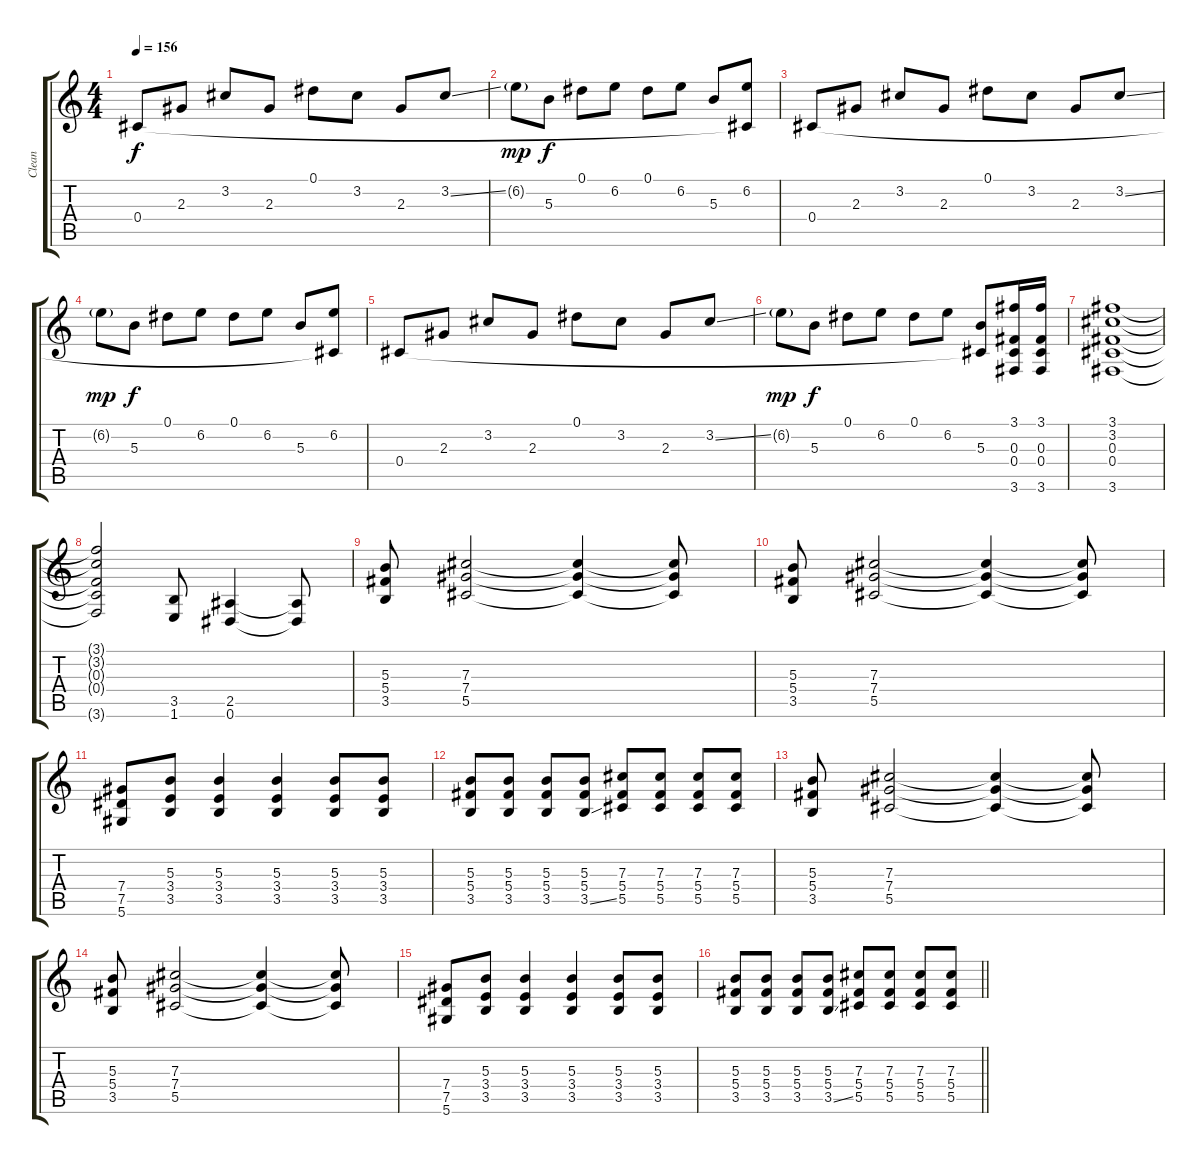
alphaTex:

\track ("Clean" "Clean") {instrument electricguitarclean}
\staff {score tabs}
\tuning (Eb4 Bb3 Gb3 Db3 Ab2 Eb2) {hide}
\ts (4 4)
\tempo 156
\clef g2
\ks c
0.4.8{dy f instrument electricguitarclean} 2.3.8 3.2.8 2.3.8 0.1.8 3.2.8 2.3.8 3.2{ss}.8 |
6.2{g}.8{dy mp} 5.3.8{dy f} 0.1.8 6.2.8 0.1.8 6.2.8 5.3.8 (6.2 0.4{t}).8 |
0.4.8 2.3.8 3.2.8 2.3.8 0.1.8 3.2.8 2.3.8 3.2{ss}.8 |
6.2{g}.8{dy mp} 5.3.8{dy f} 0.1.8 6.2.8 0.1.8 6.2.8 5.3.8 (6.2 0.4{t}).8 |
0.4.8 2.3.8 3.2.8 2.3.8 0.1.8 3.2.8 2.3.8 3.2{ss}.8 |
6.2{g}.8{dy mp} 5.3.8{dy f} 0.1.8 6.2.8 0.1.8 6.2.8 (5.3 0.4{t}).8 (3.1 0.3 0.4 3.6).16 (3.1 0.3 0.4 3.6).16 |
(3.1 3.2 0.3 0.4 3.6).1 |
(3.1{t} 3.2{t} 0.3{t} 0.4{t} 3.6{t}).2 (3.5 1.6).8 (2.5 0.6).4 (2.5{t} 0.6{t}).8 |
(5.3 5.4 3.5).8 (7.3 7.4 5.5).2 (7.3{t} 7.4{t} 5.5{t}).4 (7.3{t} 7.4{t} 5.5{t}).8 |
(5.3 5.4 3.5).8 (7.3 7.4 5.5).2 (7.3{t} 7.4{t} 5.5{t}).4 (7.3{t} 7.4{t} 5.5{t}).8 |
(7.4 7.5 5.6).8 (5.3 3.4 3.5).8 (5.3 3.4 3.5).4 (5.3 3.4 3.5).4 (5.3 3.4 3.5).8 (5.3 3.4 3.5).8 |
(5.3 5.4 3.5).8 (5.3 5.4 3.5).8 (5.3 5.4 3.5).8 (5.3 5.4 3.5{ss}).8 (7.3 5.4 5.5).8 (7.3 5.4 5.5).8 (7.3 5.4 5.5).8 (7.3 5.4 5.5).8 |
(5.3 5.4 3.5).8 (7.3 7.4 5.5).2 (7.3{t} 7.4{t} 5.5{t}).4 (7.3{t} 7.4{t} 5.5{t}).8 |
(5.3 5.4 3.5).8 (7.3 7.4 5.5).2 (7.3{t} 7.4{t} 5.5{t}).4 (7.3{t} 7.4{t} 5.5{t}).8 |
(7.4 7.5 5.6).8 (5.3 3.4 3.5).8 (5.3 3.4 3.5).4 (5.3 3.4 3.5).4 (5.3 3.4 3.5).8 (5.3 3.4 3.5).8 |
\barLineRight lightlight
(5.3 5.4 3.5).8 (5.3 5.4 3.5).8 (5.3 5.4 3.5).8 (5.3 5.4 3.5{ss}).8 (7.3 5.4 5.5).8 (7.3 5.4 5.5).8 (7.3 5.4 5.5).8 (7.3 5.4 5.5).8
